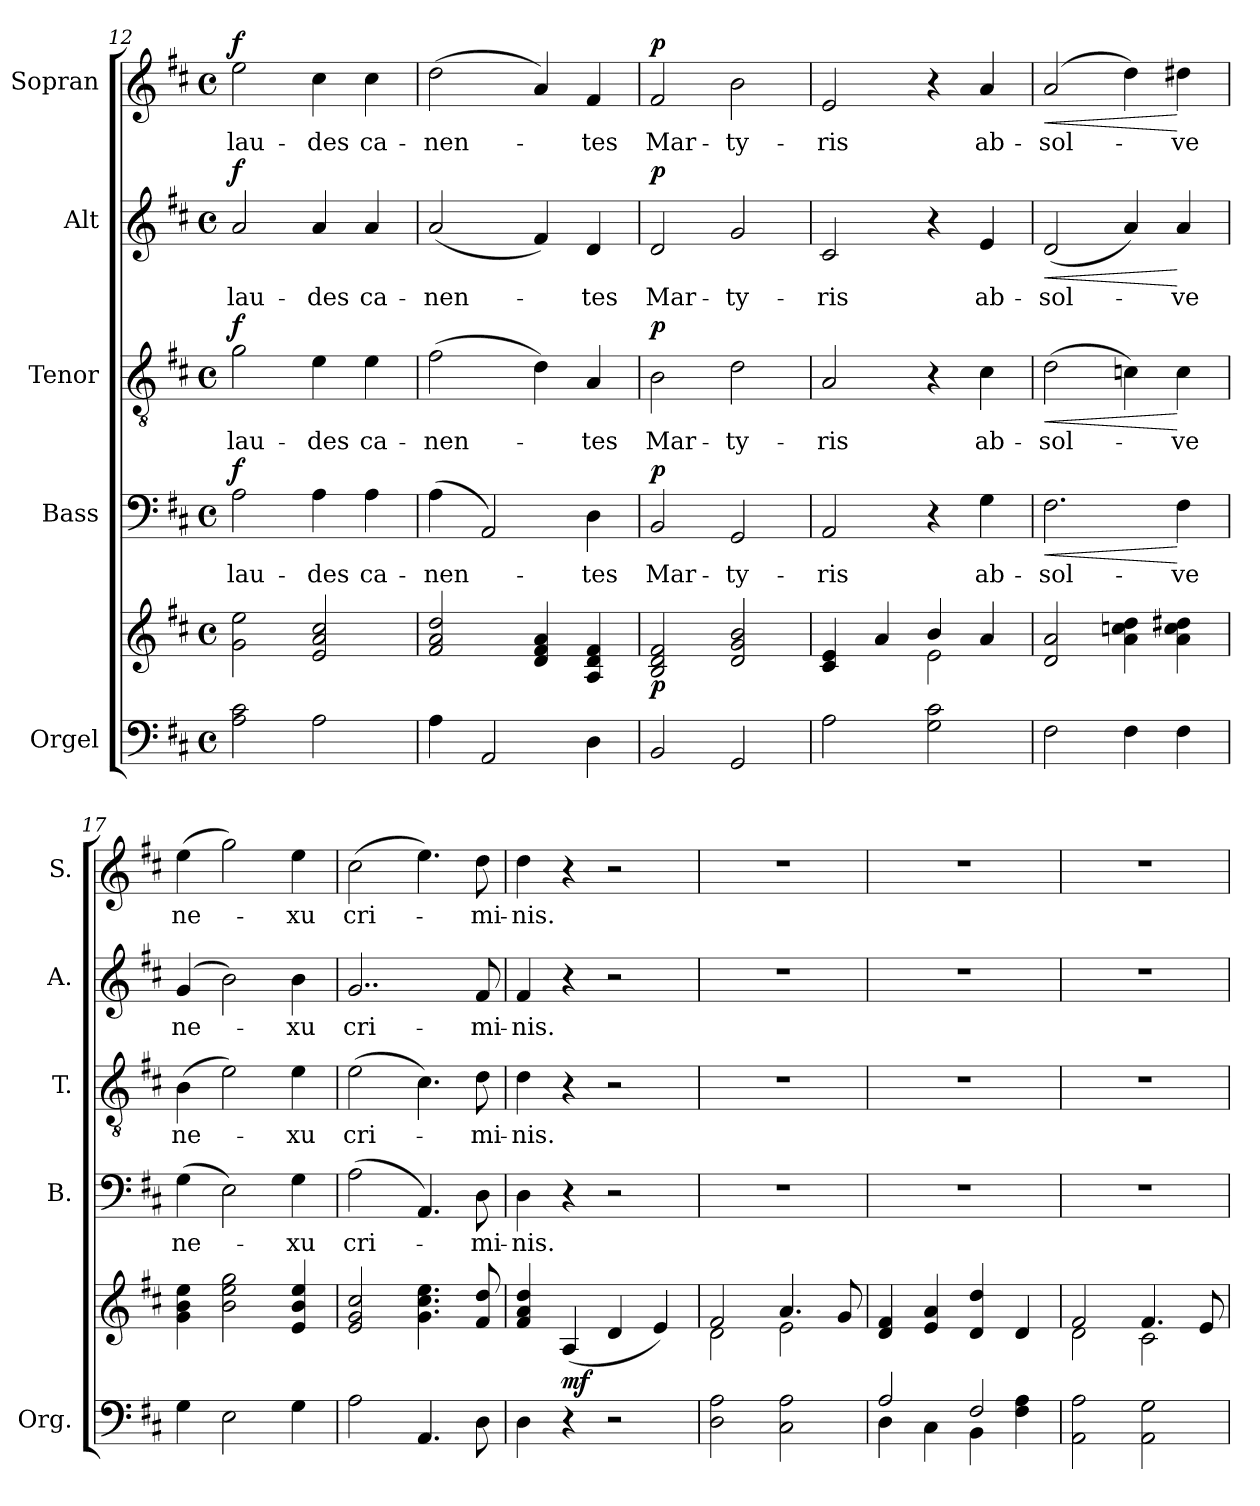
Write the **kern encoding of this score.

**kern	**kern	**dynam	**kern	**text	**dynam	**kern	**text	**dynam	**kern	**text	**dynam	**kern	**text	**dynam
*part5	*part5	*part5	*part4	*part4	*part4	*part3	*part3	*part3	*part2	*part2	*part2	*part1	*part1	*part1
*staff6	*staff5	*staff5/6	*staff4	*staff4	*staff4	*staff3	*staff3	*staff3	*staff2	*staff2	*staff2	*staff1	*staff1	*staff1
*I"Orgel	*	*	*I"Bass	*	*	*I"Tenor	*	*	*I"Alt	*	*	*I"Sopran	*	*
*I'Org.	*	*	*I'B.	*	*	*I'T.	*	*	*I'A.	*	*	*I'S.	*	*
!!LO:LB:g=z
*clefF4	*clefG2	*	*clefF4	*	*	*clefGv2	*	*	*clefG2	*	*	*clefG2	*	*
*k[f#c#]	*k[f#c#]	*	*k[f#c#]	*	*	*k[f#c#]	*	*	*k[f#c#]	*	*	*k[f#c#]	*	*
*D:	*D:	*	*D:	*	*	*D:	*	*	*D:	*	*	*D:	*	*
*M4/4	*M4/4	*	*M4/4	*	*	*M4/4	*	*	*M4/4	*	*	*M4/4	*	*
*met(c)	*met(c)	*	*met(c)	*	*	*met(c)	*	*	*met(c)	*	*	*met(c)	*	*
=12	=12	=12	=12	=12	=12	=12	=12	=12	=12	=12	=12	=12	=12	=12
!	!	!	!	!LO:LY:b	!LO:DY:a	!	!LO:LY:b	!LO:DY:a	!	!LO:LY:b	!LO:DY:a	!	!LO:LY:b	!LO:DY:a
2A\ 2c#\	2g\ 2ee\	.	2A\	lau-	f	2g\	lau-	f	2a/	lau-	f	2ee\	lau-	f
!	!	!	!	!LO:LY:b	!	!	!LO:LY:b	!	!	!LO:LY:b	!	!	!LO:LY:b	!
2A!\	2e!/ 2a!/ 2cc#!/	.	4A\	-des	.	4e\	-des	.	4a/	-des	.	4cc#\	-des	.
!	!	!	!	!LO:LY:b	!	!	!LO:LY:b	!	!	!LO:LY:b	!	!	!LO:LY:b	!
.	.	.	4A\	ca-	.	4e\	ca-	.	4a/	ca-	.	4cc#\	ca-	.
=13	=13	=13	=13	=13	=13	=13	=13	=13	=13	=13	=13	=13	=13	=13
!	!	!	!	!LO:LY:b	!	!	!LO:LY:b	!	!	!LO:LY:b	!	!	!LO:LY:b	!
4A!\	2f#!/ 2a!/ 2dd!/	.	(>4A\	-nen-	.	(>2f#\	-nen-	.	(<2a/	-nen-	.	(>2dd\	-nen-	.
2AA!/	.	.	2AA/)	.	.	.	.	.	.	.	.	.	.	.
.	4d!/ 4f#!/ 4a!/	.	.	.	.	4d\)	.	.	4f#/)	.	.	4a/)	.	.
!	!	!	!	!LO:LY:b	!	!	!LO:LY:b	!	!	!LO:LY:b	!	!	!LO:LY:b	!
4D!\	4A!/ 4d!/ 4f#!/	.	4D\	-tes	.	4A/	-tes	.	4d/	-tes	.	4f#/	-tes	.
=14	=14	=14	=14	=14	=14	=14	=14	=14	=14	=14	=14	=14	=14	=14
!	!	!LO:DY:b	!	!LO:LY:b	!LO:DY:a	!	!LO:LY:b	!LO:DY:a	!	!LO:LY:b	!LO:DY:a	!	!LO:LY:b	!LO:DY:a
2BB!/	2B!/ 2d!/ 2f#!/	p	2BB/	Mar-	p	2B\	Mar-	p	2d/	Mar-	p	2f#/	Mar-	p
!	!	!	!	!LO:LY:b	!	!	!LO:LY:b	!	!	!LO:LY:b	!	!	!LO:LY:b	!
2GG!/	2d!/ 2g!/ 2b!/	.	2GG/	-ty-	.	2d\	-ty-	.	2g/	-ty-	.	2b\	-ty-	.
=15	=15	=15	=15	=15	=15	=15	=15	=15	=15	=15	=15	=15	=15	=15
*	*^	*	*	*	*	*	*	*	*	*	*	*	*	*
!	!	!	!	!	!LO:LY:b	!	!	!LO:LY:b	!	!	!LO:LY:b	!	!	!LO:LY:b	!
2A\	4c#!/ 4e!/	2ryy	.	2AA/	-ris	.	2A/	-ris	.	2c#/	-ris	.	2e/	-ris	.
.	4a/	.	.	.	.	.	.	.	.	.	.	.	.	.	.
2G\ 2c#\	4b/	2e\	.	4r	.	.	4r	.	.	4r	.	.	4r	.	.
!	!	!	!	!	!LO:LY:b	!	!	!LO:LY:b	!	!	!LO:LY:b	!	!	!LO:LY:b	!
.	4a/	.	.	4G\	ab-	.	4c#\	ab-	.	4e/	ab-	.	4a/	ab-	.
*	*v	*v	*	*	*	*	*	*	*	*	*	*	*	*	*
=16	=16	=16	=16	=16	=16	=16	=16	=16	=16	=16	=16	=16	=16	=16
!	!	!	!	!LO:LY:b	!LO:HP:b	!	!LO:LY:b	!LO:HP:b	!	!LO:LY:b	!LO:HP:b	!	!LO:LY:b	!LO:HP:b
2F#\	2d/ 2a/	.	2.F#\	-sol-	<	(>2d\	-sol-	<	(<2d/	-sol-	<	(2a/	-sol-	<
4F#!\	4a!\ 4ccn!\ 4dd!\	.	.	.	.	4cn\)	.	.	4a/)	.	.	4dd\)	.	.
!	!	!	!	!LO:LY:b	!	!	!LO:LY:b	!	!	!LO:LY:b	!	!	!LO:LY:b	!
4F#!\	4a!\ 4cc!\ 4dd#X!\	.	4F#\	-ve	[	4c\	-ve	[	4a/	-ve	[	4dd#X\	-ve	[
=17	=17	=17	=17	=17	=17	=17	=17	=17	=17	=17	=17	=17	=17	=17
!	!	!	!	!LO:LY:b	!	!	!LO:LY:b	!	!	!LO:LY:b	!	!	!LO:LY:b	!
4G!\	4g!\ 4b!\ 4ee!\	.	(>4G\	ne-	.	(>4B\	ne-	.	(4g/	ne-	.	(>4ee\	ne-	.
2E!\	2b!\ 2ee!\ 2gg!\	.	2E\)	.	.	2e\)	.	.	2b\)	.	.	2gg\)	.	.
!	!	!	!	!LO:LY:b	!	!	!LO:LY:b	!	!	!LO:LY:b	!	!	!LO:LY:b	!
4G!\	4e!/ 4b!/ 4ee!/	.	4G\	-xu	.	4e\	-xu	.	4b\	-xu	.	4ee\	-xu	.
!!LO:PB:g=z
=18	=18	=18	=18	=18	=18	=18	=18	=18	=18	=18	=18	=18	=18	=18
!	!	!	!	!LO:LY:b	!	!	!LO:LY:b	!	!	!LO:LY:b	!	!	!LO:LY:b	!
2A!\	2e!/ 2g!/ 2cc#!/	.	(>2A\	cri-	.	(>2e\	cri-	.	2..g/	cri-	.	(>2cc#\	cri-	.
4.AA!/	4.g!\ 4.cc#!\ 4.ee!\	.	4.AA/)	.	.	4.c#\)	.	.	.	.	.	4.ee\)	.	.
!	!	!	!	!LO:LY:b	!	!	!LO:LY:b	!	!	!LO:LY:b	!	!	!LO:LY:b	!
8D\	8f#!/ 8dd!/	.	8D\	-mi-	.	8d\	-mi-	.	8f#/	-mi-	.	8dd\	-mi-	.
=19	=19	=19	=19	=19	=19	=19	=19	=19	=19	=19	=19	=19	=19	=19
!	!	!	!	!LO:LY:b	!	!	!LO:LY:b	!	!	!LO:LY:b	!	!	!LO:LY:b	!
4D!\	4f#!/ 4a!/ 4dd!/	.	4D\	-nis.	.	4d\	-nis.	.	4f#/	-nis.	.	4dd\	-nis.	.
!	!	!LO:DY:b	!	!	!	!	!	!	!	!	!	!	!	!
4r	(<4A/	mf	4r	.	.	4r	.	.	4r	.	.	4r	.	.
2r	4d/	.	2r	.	.	2r	.	.	2r	.	.	2r	.	.
.	4e/)	.	.	.	.	.	.	.	.	.	.	.	.	.
=20	=20	=20	=20	=20	=20	=20	=20	=20	=20	=20	=20	=20	=20	=20
*	*^	*	*	*	*	*	*	*	*	*	*	*	*	*
2D\ 2A\	2f#/	2d\	.	1r	.	.	1r	.	.	1r	.	.	1r	.	.
2C#\ 2A\	4.a/	2e\	.	.	.	.	.	.	.	.	.	.	.	.	.
.	8g/	.	.	.	.	.	.	.	.	.	.	.	.	.	.
*	*v	*v	*	*	*	*	*	*	*	*	*	*	*	*	*
=21	=21	=21	=21	=21	=21	=21	=21	=21	=21	=21	=21	=21	=21	=21
*^	*	*	*	*	*	*	*	*	*	*	*	*	*	*
2A/	4D\	4d/ 4f#/	.	1r	.	.	1r	.	.	1r	.	.	1r	.	.
.	4C#\	4e/ 4a/	.	.	.	.	.	.	.	.	.	.	.	.	.
2F#/	4BB\	4d/ 4dd/	.	.	.	.	.	.	.	.	.	.	.	.	.
.	4F#\ 4A\	4d/	.	.	.	.	.	.	.	.	.	.	.	.	.
*v	*v	*	*	*	*	*	*	*	*	*	*	*	*	*	*
=22	=22	=22	=22	=22	=22	=22	=22	=22	=22	=22	=22	=22	=22	=22
*	*^	*	*	*	*	*	*	*	*	*	*	*	*	*
2AA\ 2A\	2f#/	2d\	.	1r	.	.	1r	.	.	1r	.	.	1r	.	.
2AA\ 2G\	4.f#/	2c#\	.	.	.	.	.	.	.	.	.	.	.	.	.
.	8e/	.	.	.	.	.	.	.	.	.	.	.	.	.	.
*	*v	*v	*	*	*	*	*	*	*	*	*	*	*	*	*
=	=	=	=	=	=	=	=	=	=	=	=	=	=	=
*-	*-	*-	*-	*-	*-	*-	*-	*-	*-	*-	*-	*-	*-	*-
